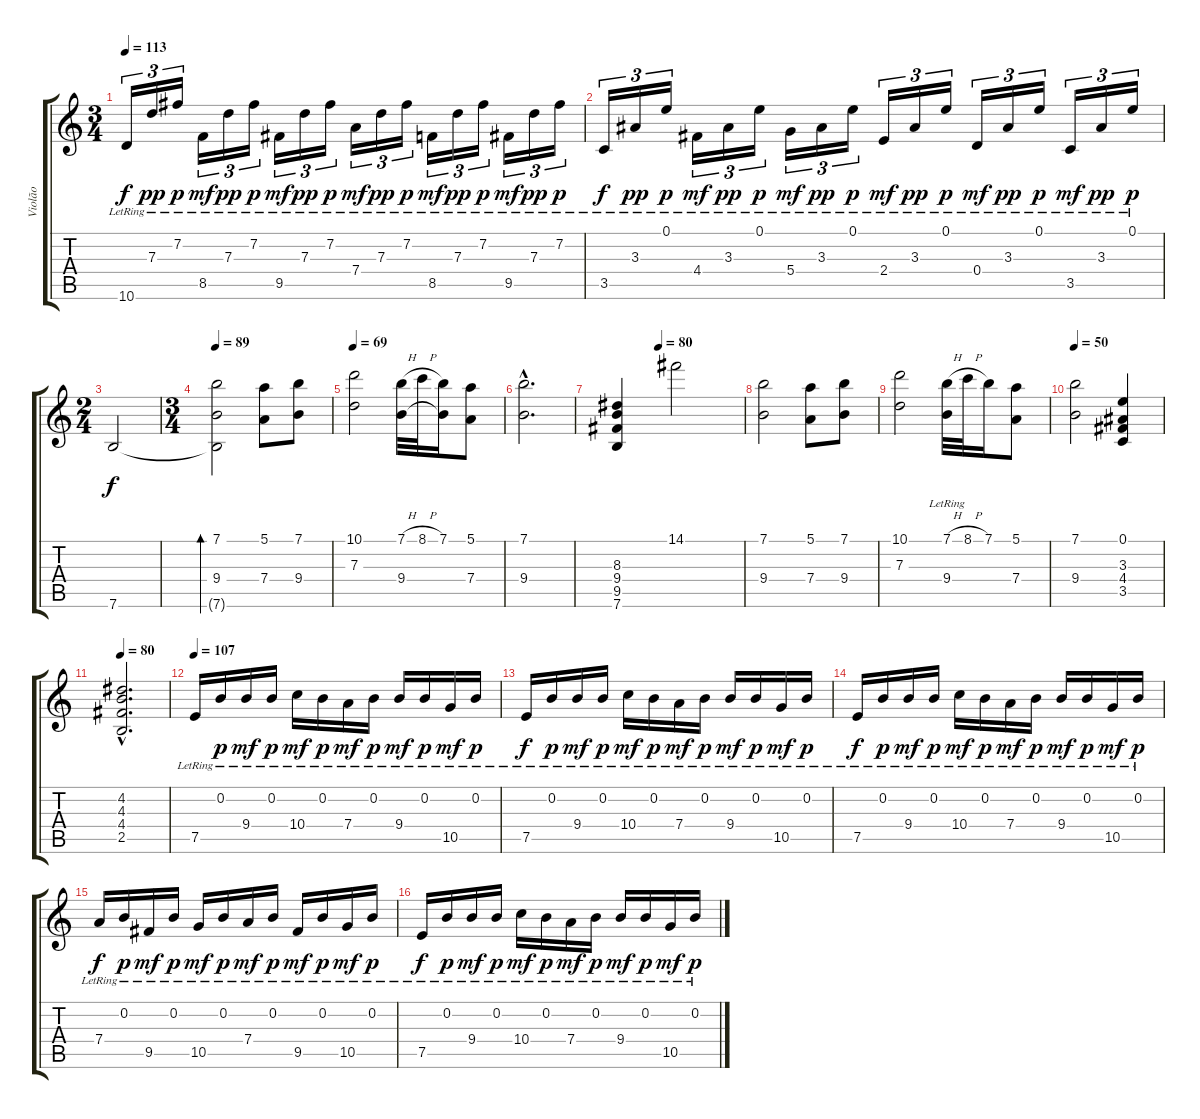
\track ("Violão" "Violão") {instrument acousticguitarnylon}
\staff {score tabs}
\tuning (E4 B3 G3 D3 A2 E2) {hide}
\ts (3 4)
\tempo 113
\clef g2
\ks c
10.6{lr}.16{tu (3 2) dy f} 7.3{lr}.16{tu (3 2) dy pp} 7.2{lr}.16{tu (3 2) dy p} 8.5{lr}.16{tu (3 2) dy mf} 7.3{lr}.16{tu (3 2) dy pp} 7.2{lr}.16{tu (3 2) dy p} 9.5{lr}.16{tu (3 2) dy mf} 7.3{lr}.16{tu (3 2) dy pp} 7.2{lr}.16{tu (3 2) dy p} 7.4{lr}.16{tu (3 2) dy mf} 7.3{lr}.16{tu (3 2) dy pp} 7.2{lr}.16{tu (3 2) dy p} 8.5{lr}.16{tu (3 2) dy mf} 7.3{lr}.16{tu (3 2) dy pp} 7.2{lr}.16{tu (3 2) dy p} 9.5{lr}.16{tu (3 2) dy mf} 7.3{lr}.16{tu (3 2) dy pp} 7.2{lr}.16{tu (3 2) dy p} |
3.5{lr}.16{tu (3 2) dy f} 3.3{lr}.16{tu (3 2) dy pp} 0.1{lr}.16{tu (3 2) dy p} 4.4{lr}.16{tu (3 2) dy mf} 3.3{lr}.16{tu (3 2) dy pp} 0.1{lr}.16{tu (3 2) dy p} 5.4{lr}.16{tu (3 2) dy mf} 3.3{lr}.16{tu (3 2) dy pp} 0.1{lr}.16{tu (3 2) dy p} 2.4{lr}.16{tu (3 2) dy mf} 3.3{lr}.16{tu (3 2) dy pp} 0.1{lr}.16{tu (3 2) dy p} 0.4{lr}.16{tu (3 2) dy mf} 3.3{lr}.16{tu (3 2) dy pp} 0.1{lr}.16{tu (3 2) dy p} 3.5{lr}.16{tu (3 2) dy mf} 3.3{lr}.16{tu (3 2) dy pp} 0.1{lr}.16{tu (3 2) dy p} |
\ts (2 4)
7.6.2{dy f} |
\ts (3 4)
\tempo 89
(7.1 9.4 7.6{t}).2{bd 60} (5.1 7.4).8 (7.1 9.4).8 |
\tempo 69
(10.1 7.3).2 (7.1{h} 9.4).32 8.1{h}.32 (7.1 9.4{t}).16 (5.1 7.4).8 |
(7.1{hac} 9.4{hac}).2{d} |
\tempo (80 0.3333333333333333)
(8.3 9.4 9.5 7.6).4 14.1.2 |
(7.1 9.4).2 (5.1 7.4).8 (7.1 9.4).8 |
(10.1 7.3).2 (7.1{h} 9.4{lr}).32 8.1{h}.32 7.1.16 (5.1 7.4).8 |
\tempo 50
(7.1 9.4).2 (0.1 3.3 4.4 3.5).4 |
\tempo 80
(4.2{hac} 4.3{hac} 4.4{hac} 2.5{hac}).2{d} |
\tempo 107
7.5{lr}.16 0.2{lr}.16{dy p} 9.4{lr}.16{dy mf} 0.2{lr}.16{dy p} 10.4{lr}.16{dy mf} 0.2{lr}.16{dy p} 7.4{lr}.16{dy mf} 0.2{lr}.16{dy p} 9.4{lr}.16{dy mf} 0.2{lr}.16{dy p} 10.5{lr}.16{dy mf} 0.2{lr}.16{dy p} |
7.5{lr}.16{dy f} 0.2{lr}.16{dy p} 9.4{lr}.16{dy mf} 0.2{lr}.16{dy p} 10.4{lr}.16{dy mf} 0.2{lr}.16{dy p} 7.4{lr}.16{dy mf} 0.2{lr}.16{dy p} 9.4{lr}.16{dy mf} 0.2{lr}.16{dy p} 10.5{lr}.16{dy mf} 0.2{lr}.16{dy p} |
7.5{lr}.16{dy f} 0.2{lr}.16{dy p} 9.4{lr}.16{dy mf} 0.2{lr}.16{dy p} 10.4{lr}.16{dy mf} 0.2{lr}.16{dy p} 7.4{lr}.16{dy mf} 0.2{lr}.16{dy p} 9.4{lr}.16{dy mf} 0.2{lr}.16{dy p} 10.5{lr}.16{dy mf} 0.2{lr}.16{dy p} |
7.4{lr}.16{dy f} 0.2{lr}.16{dy p} 9.5{lr}.16{dy mf} 0.2{lr}.16{dy p} 10.5{lr}.16{dy mf} 0.2{lr}.16{dy p} 7.4{lr}.16{dy mf} 0.2{lr}.16{dy p} 9.5{lr}.16{dy mf} 0.2{lr}.16{dy p} 10.5{lr}.16{dy mf} 0.2{lr}.16{dy p} |
7.5{lr}.16{dy f} 0.2{lr}.16{dy p} 9.4{lr}.16{dy mf} 0.2{lr}.16{dy p} 10.4{lr}.16{dy mf} 0.2{lr}.16{dy p} 7.4{lr}.16{dy mf} 0.2{lr}.16{dy p} 9.4{lr}.16{dy mf} 0.2{lr}.16{dy p} 10.5{lr}.16{dy mf} 0.2{lr}.16{dy p}
